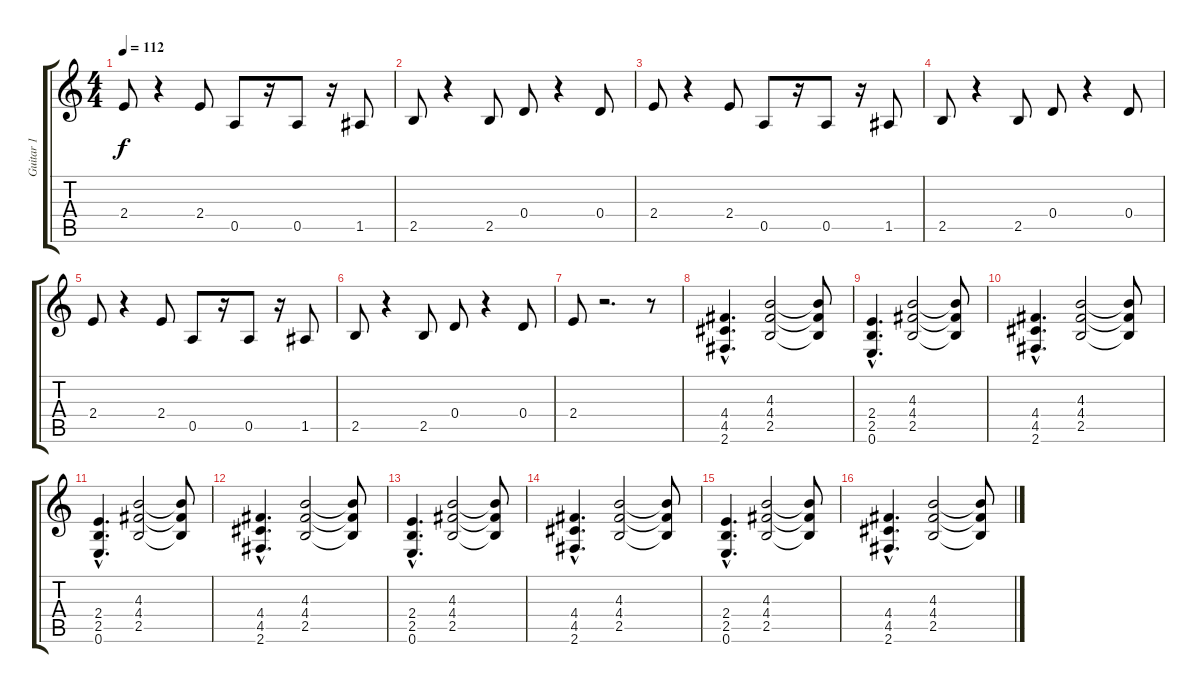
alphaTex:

\track ("Guitar 1" "Guitar 1") {instrument overdrivenguitar}
\staff {score tabs}
\tuning (E4 B3 G3 D3 A2 E2) {hide}
\ts (4 4)
\tempo 112
\clef g2
\ks c
2.4.8{dy f} r.4 2.4.8 0.5.8 r.16 0.5.8 r.16 1.5.8 |
2.5.8 r.4 2.5.8 0.4.8 r.4 0.4.8 |
2.4.8 r.4 2.4.8 0.5.8 r.16 0.5.8 r.16 1.5.8 |
2.5.8 r.4 2.5.8 0.4.8 r.4 0.4.8 |
2.4.8 r.4 2.4.8 0.5.8 r.16 0.5.8 r.16 1.5.8 |
2.5.8 r.4 2.5.8 0.4.8 r.4 0.4.8 |
2.4.8 r.2{d} r.8 |
(4.4{hac} 4.5{hac} 2.6{hac}).4{d} (4.3 4.4 2.5).2 (4.3{t} 4.4{t} 2.5{t}).8 |
(2.4{hac} 2.5{hac} 0.6{hac}).4{d} (4.3 4.4 2.5).2 (4.3{t} 4.4{t} 2.5{t}).8 |
(4.4{hac} 4.5{hac} 2.6{hac}).4{d} (4.3 4.4 2.5).2 (4.3{t} 4.4{t} 2.5{t}).8 |
(2.4{hac} 2.5{hac} 0.6{hac}).4{d} (4.3 4.4 2.5).2 (4.3{t} 4.4{t} 2.5{t}).8 |
(4.4{hac} 4.5{hac} 2.6{hac}).4{d} (4.3 4.4 2.5).2 (4.3{t} 4.4{t} 2.5{t}).8 |
(2.4{hac} 2.5{hac} 0.6{hac}).4{d} (4.3 4.4 2.5).2 (4.3{t} 4.4{t} 2.5{t}).8 |
(4.4{hac} 4.5{hac} 2.6{hac}).4{d} (4.3 4.4 2.5).2 (4.3{t} 4.4{t} 2.5{t}).8 |
(2.4{hac} 2.5{hac} 0.6{hac}).4{d} (4.3 4.4 2.5).2 (4.3{t} 4.4{t} 2.5{t}).8 |
(4.4{hac} 4.5{hac} 2.6{hac}).4{d} (4.3 4.4 2.5).2 (4.3{t} 4.4{t} 2.5{t}).8
